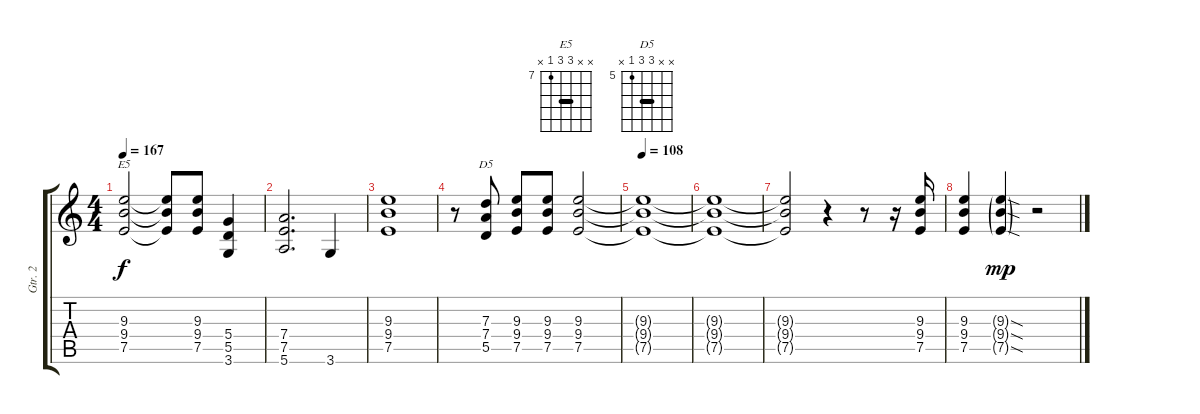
\track ("Gtr. 2" "Gtr. 2") {instrument distortionguitar}
\staff {score tabs}
\tuning (E4 B3 G3 D3 A2 E2) {hide}
\chord ("E5" x x 9 9 7 x) {firstfret 7 barre 9}
\chord ("D5" x x 7 7 5 x) {firstfret 5 barre 7}
\ts (4 4)
\tempo 167
\clef g2
\ks c
(9.3 9.4 7.5).2{ch "E5" dy f} (9.3{t} 9.4{t} 7.5{t}).8 (9.3 9.4 7.5).8 (5.4 5.5 3.6).4 |
(7.4 7.5 5.6).2{d} 3.6.4 |
(9.3 9.4 7.5).1 |
r.8 (7.3 7.4 5.5).8{ch "D5"} (9.3 9.4 7.5).8 (9.3 9.4 7.5).8 (9.3 9.4 7.5).2 |
\tempo 108
(9.3{t} 9.4{t} 7.5{t}).1 |
(9.3{t} 9.4{t} 7.5{t}).1 |
(9.3{t} 9.4{t} 7.5{t}).2 r.4 r.8 r.16 (9.3 9.4 7.5).16 |
(9.3 9.4 7.5).4 (9.3{sod g} 9.4{sod g} 7.5{sod g}).4{dy mp} r.2
